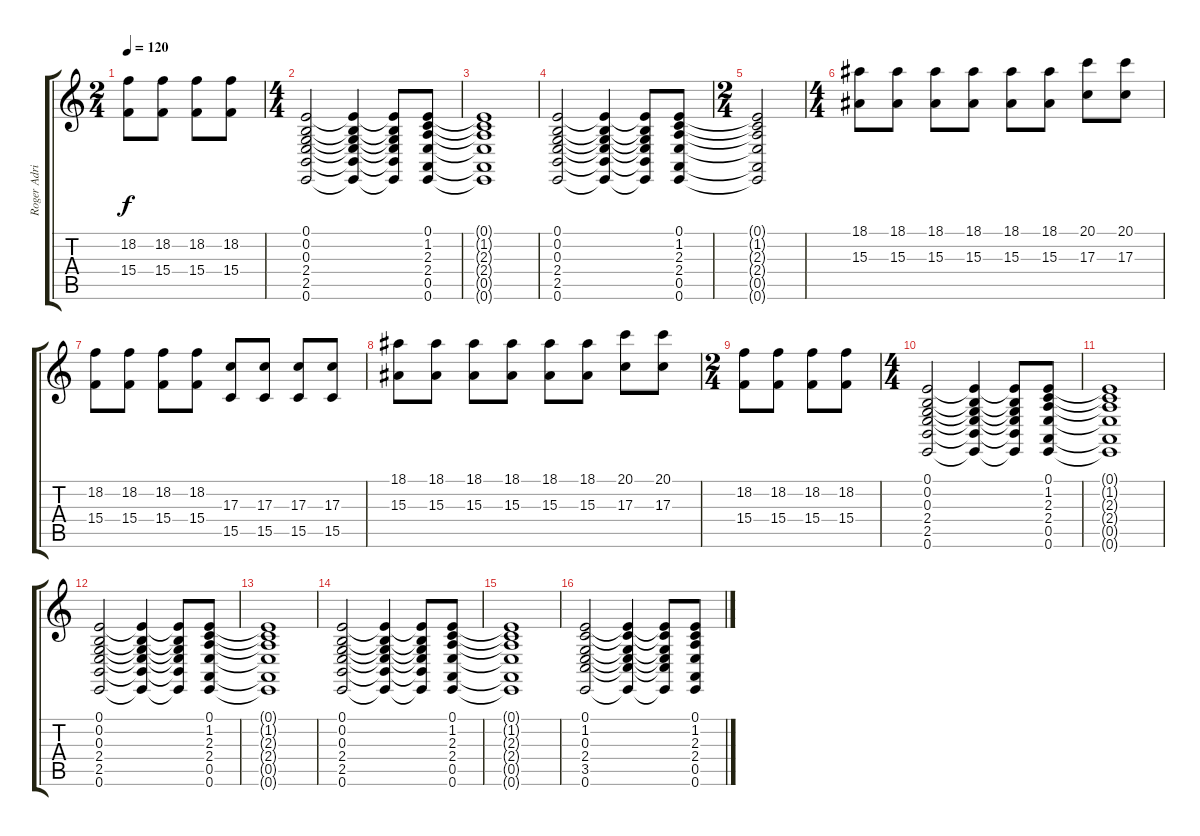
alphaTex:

\track ("Roger Adrian O'Donnell " "Roger Adri") {instrument electricgrandpiano}
\staff {score tabs}
\tuning (E4 B3 G3 D3 A2 E2) {hide}
\ts (2 4)
\tempo 120
\clef g2
\ks c
(18.2 15.4).8{dy f volume 16 instrument churchorgan} (18.2 15.4).8 (18.2 15.4).8 (18.2 15.4).8 |
\ts (4 4)
(0.1 0.2 0.3 2.4 2.5 0.6).2{volume 7 instrument electricgrandpiano} (0.1{t} 0.2{t} 0.3{t} 2.4{t} 2.5{t} 0.6{t}).4 (0.1{t} 0.2{t} 0.3{t} 2.4{t} 2.5{t} 0.6{t}).8 (0.1 1.2 2.3 2.4 0.5 0.6).8 |
(0.1{t} 1.2{t} 2.3{t} 2.4{t} 0.5{t} 0.6{t}).1 |
(0.1 0.2 0.3 2.4 2.5 0.6).2 (0.1{t} 0.2{t} 0.3{t} 2.4{t} 2.5{t} 0.6{t}).4 (0.1{t} 0.2{t} 0.3{t} 2.4{t} 2.5{t} 0.6{t}).8 (0.1 1.2 2.3 2.4 0.5 0.6).8 |
\ts (2 4)
(0.1{t} 1.2{t} 2.3{t} 2.4{t} 0.5{t} 0.6{t}).2 |
\ts (4 4)
(18.1 15.3).8{volume 16 instrument churchorgan} (18.1 15.3).8 (18.1 15.3).8 (18.1 15.3).8 (18.1 15.3).8 (18.1 15.3).8 (20.1 17.3).8 (20.1 17.3).8 |
(18.2 15.4).8{volume 16 instrument churchorgan} (18.2 15.4).8 (18.2 15.4).8 (18.2 15.4).8 (17.3 15.5).8 (17.3 15.5).8 (17.3 15.5).8 (17.3 15.5).8 |
(18.1 15.3).8{volume 16 instrument churchorgan} (18.1 15.3).8 (18.1 15.3).8 (18.1 15.3).8 (18.1 15.3).8 (18.1 15.3).8 (20.1 17.3).8 (20.1 17.3).8 |
\ts (2 4)
(18.2 15.4).8{volume 16 instrument churchorgan} (18.2 15.4).8 (18.2 15.4).8 (18.2 15.4).8 |
\ts (4 4)
(0.1 0.2 0.3 2.4 2.5 0.6).2{volume 7 instrument electricgrandpiano} (0.1{t} 0.2{t} 0.3{t} 2.4{t} 2.5{t} 0.6{t}).4 (0.1{t} 0.2{t} 0.3{t} 2.4{t} 2.5{t} 0.6{t}).8 (0.1 1.2 2.3 2.4 0.5 0.6).8 |
(0.1{t} 1.2{t} 2.3{t} 2.4{t} 0.5{t} 0.6{t}).1 |
(0.1 0.2 0.3 2.4 2.5 0.6).2{instrument electricgrandpiano} (0.1{t} 0.2{t} 0.3{t} 2.4{t} 2.5{t} 0.6{t}).4 (0.1{t} 0.2{t} 0.3{t} 2.4{t} 2.5{t} 0.6{t}).8 (0.1 1.2 2.3 2.4 0.5 0.6).8 |
(0.1{t} 1.2{t} 2.3{t} 2.4{t} 0.5{t} 0.6{t}).1 |
(0.1 0.2 0.3 2.4 2.5 0.6).2{instrument electricgrandpiano} (0.1{t} 0.2{t} 0.3{t} 2.4{t} 2.5{t} 0.6{t}).4 (0.1{t} 0.2{t} 0.3{t} 2.4{t} 2.5{t} 0.6{t}).8 (0.1 1.2 2.3 2.4 0.5 0.6).8 |
(0.1{t} 1.2{t} 2.3{t} 2.4{t} 0.5{t} 0.6{t}).1 |
(0.1 1.2 0.3 2.4 3.5 0.6).2 (0.1{t} 1.2{t} 0.3{t} 2.4{t} 3.5{t} 0.6{t}).4 (0.1{t} 1.2{t} 0.3{t} 2.4{t} 3.5{t} 0.6{t}).8 (0.1 1.2 2.3 2.4 0.5 0.6).8
